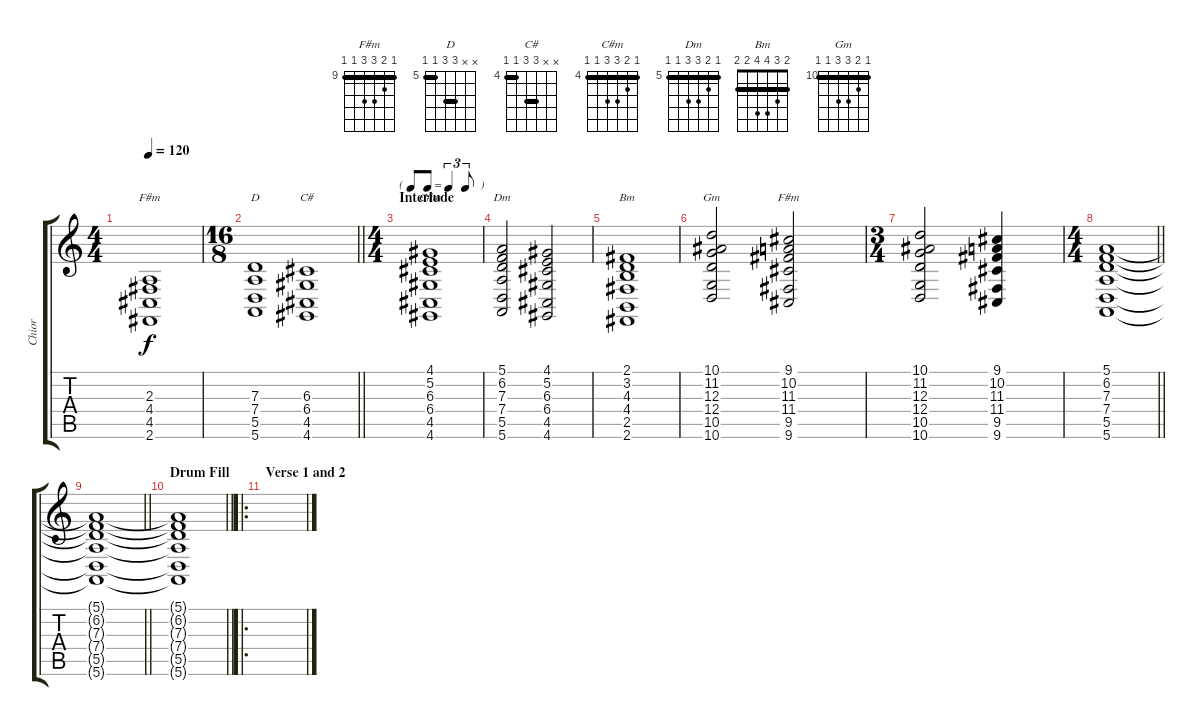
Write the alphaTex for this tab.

\track ("Chior" "Chior") {instrument choiraahs}
\staff {score tabs}
\tuning (E4 B3 G3 D3 A2 E2) {hide}
\chord ("F#m" x x 2 4 4 2) {barre 2}
\chord ("D" x x 7 7 5 5) {firstfret 5 barre (5 7)}
\chord ("C#" x x 6 6 4 4) {firstfret 4 barre (4 6)}
\chord ("C#m" 4 5 6 6 4 4) {firstfret 4 barre 4}
\chord ("Dm" 5 6 7 7 5 5) {firstfret 5 barre 5}
\chord ("Bm" 2 3 4 4 2 2) {barre 2}
\chord ("Gm" 10 11 12 12 10 10) {firstfret 10 barre 10}
\chord ("F#m" 9 10 11 11 9 9) {firstfret 9 barre 9}
\ts (4 4)
\tempo 120
\clef g2
\ks c
(2.3 4.4 4.5 2.6).1{ch "F#m" dy f} |
\ts (16 8)
\barLineRight lightlight
(7.3 7.4 5.5 5.6).1{ch "D"} (6.3 6.4 4.5 4.6).1{ch "C#"} |
\ts (4 4)
\tf triplet8th
\section ("" "Interlude")
(4.1 5.2 6.3 6.4 4.5 4.6).1{ch "C#m"} |
(5.1 6.2 7.3 7.4 5.5 5.6).2{ch "Dm"} (4.1 5.2 6.3 6.4 4.5 4.6).2 |
(2.1 3.2 4.3 4.4 2.5 2.6).1{ch "Bm"} |
(10.1 11.2 12.3 12.4 10.5 10.6).2{ch "Gm"} (9.1 10.2 11.3 11.4 9.5 9.6).2{ch "F#m"} |
\ts (3 4)
(10.1 11.2 12.3 12.4 10.5 10.6).2 (9.1 10.2 11.3 11.4 9.5 9.6).4 |
\ts (4 4)
\barLineRight lightlight
(5.1 6.2 7.3 7.4 5.5 5.6).1 |
\barLineRight lightlight
(5.1{t} 6.2{t} 7.3{t} 7.4{t} 5.5{t} 5.6{t}).1 |
\section ("" "Drum Fill")
\barLineRight lightlight
(5.1{t} 6.2{t} 7.3{t} 7.4{t} 5.5{t} 5.6{t}).1 |
\ro
\section ("" "Verse 1 and 2")
